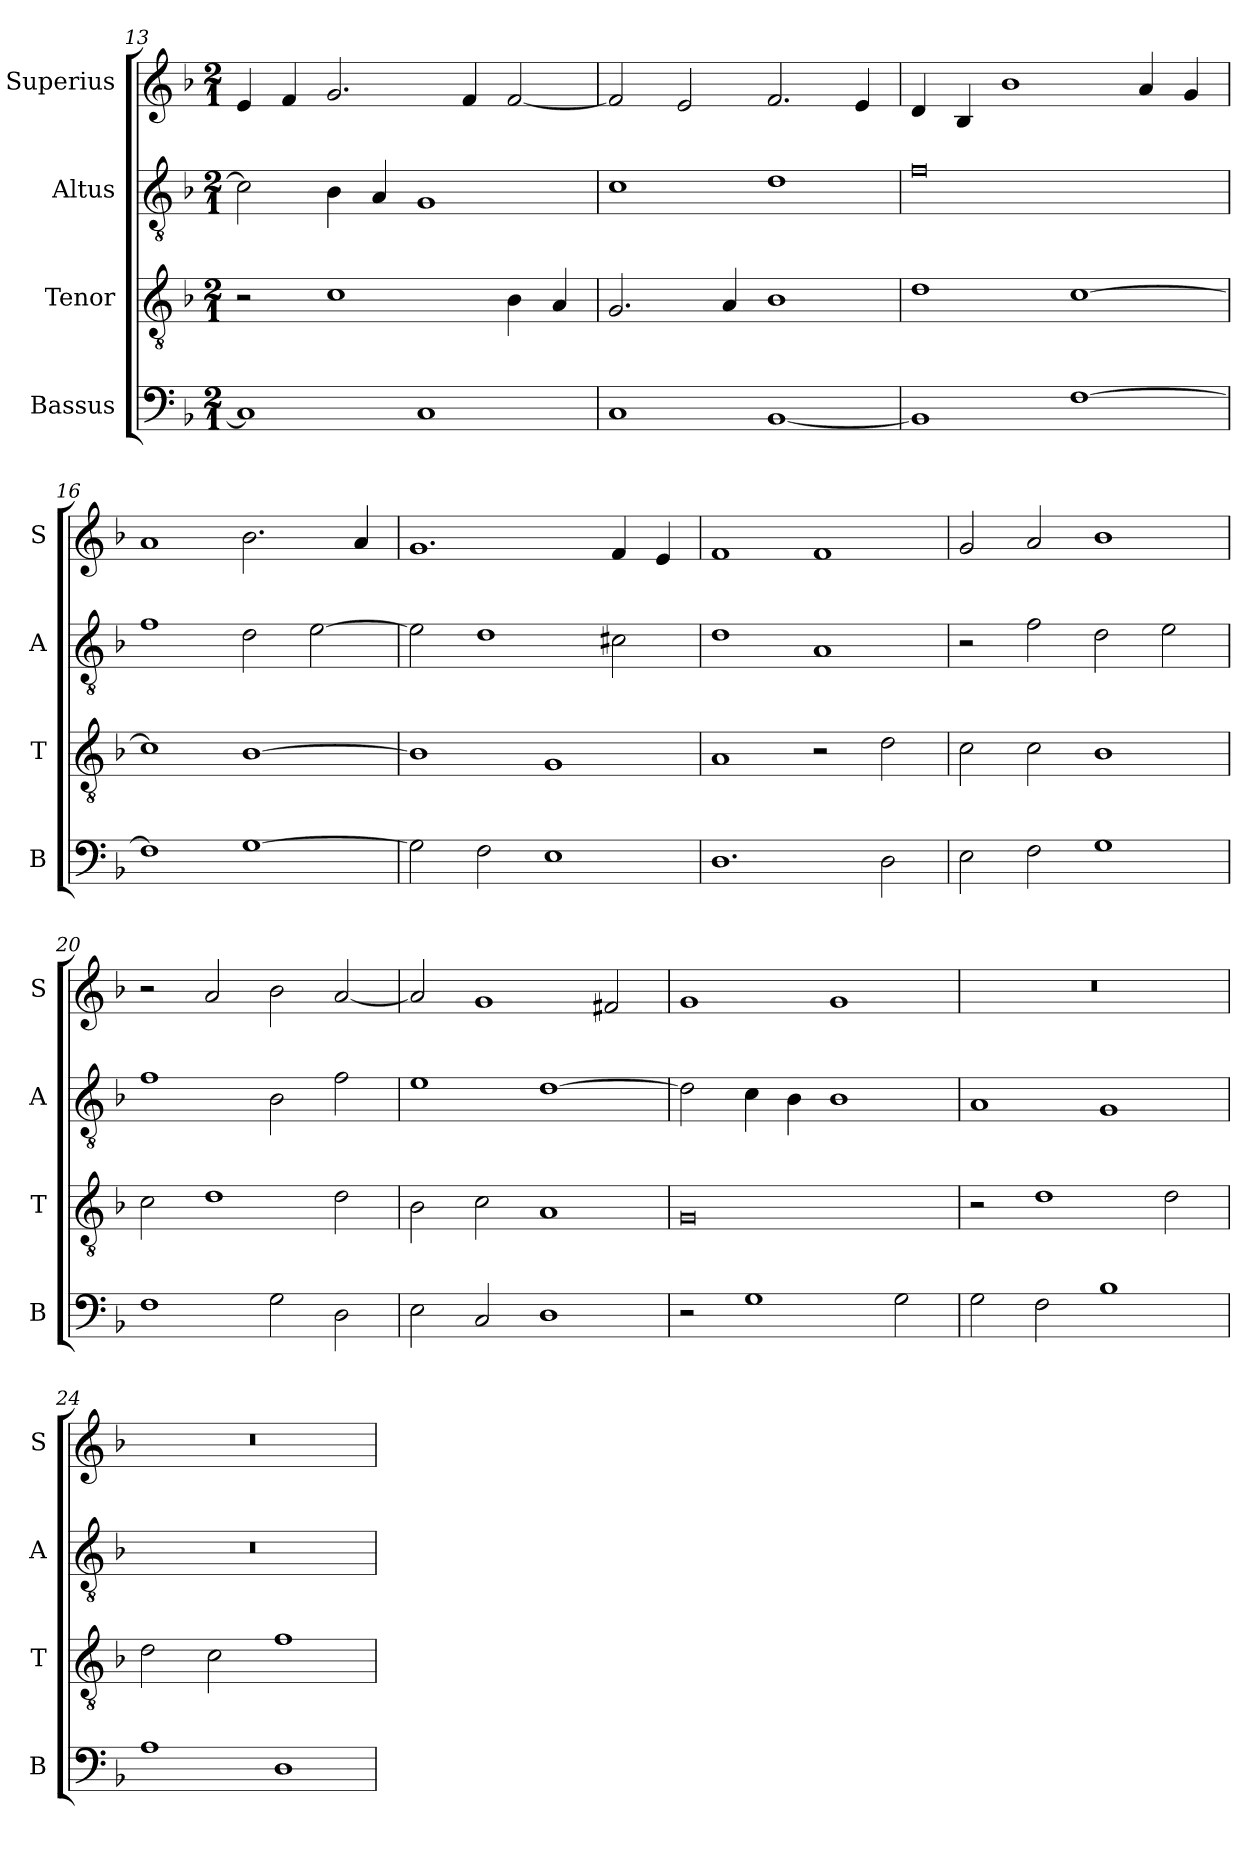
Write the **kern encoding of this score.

**kern	**kern	**kern	**kern
*part4	*part3	*part2	*part1
*staff4	*staff3	*staff2	*staff1
*I"Bassus	*I"Tenor	*I"Altus	*I"Superius
*I'B	*I'T	*I'A	*I'S
*clefF4	*clefGv2	*clefGv2	*clefG2
*k[b-]	*k[b-]	*k[b-]	*k[b-]
*F:	*F:	*F:	*F:
*M2/1	*M2/1	*M2/1	*M2/1
=13	=13	=13	=13
1C]	2r	2c]	4e
.	.	.	4f
.	1c	4B-	2.g
.	.	4A	.
1C	.	1G	.
.	.	.	4f
.	4B-	.	[2f
.	4A	.	.
=14	=14	=14	=14
1C	2.G	1c	2f]
.	.	.	2e
.	4A	.	.
[1BB-	1B-	1d	2.f
.	.	.	4e
=15	=15	=15	=15
1BB-]	1d	0f	4d
.	.	.	4B-
.	.	.	1b-
[1F	[1c	.	.
.	.	.	4a
.	.	.	4g
=16	=16	=16	=16
1F]	1c]	1f	1a
[1G	[1B-	2d	2.b-
.	.	[2e	.
.	.	.	4a
=17	=17	=17	=17
2G]	1B-]	2e]	1.g
2F	.	1d	.
1E	1G	.	.
.	.	2c#X	4f
.	.	.	4e
=18	=18	=18	=18
1.D	1A	1d	1f
.	2r	1A	1f
2D	2d	.	.
=19	=19	=19	=19
2E	2c	2r	2g
2F	2c	2f	2a
1G	1B-	2d	1b-
.	.	2e	.
=20	=20	=20	=20
1F	2c	1f	2r
.	1d	.	2a
2G	.	2B-	2b-
2D	2d	2f	[2a
=21	=21	=21	=21
2E	2B-	1e	2a]
2C	2c	.	1g
1D	1A	[1d	.
.	.	.	2f#X
=22	=22	=22	=22
2r	0G	2d]	1g
1G	.	4c	.
.	.	4B-	.
.	.	1B-	1g
2G	.	.	.
=23	=23	=23	=23
2G	2r	1A	0r
2F	1d	.	.
1B-	.	1G	.
.	2d	.	.
=24	=24	=24	=24
1A	2d	0r	0r
.	2c	.	.
1D	1f	.	.
=	=	=	=
*-	*-	*-	*-
